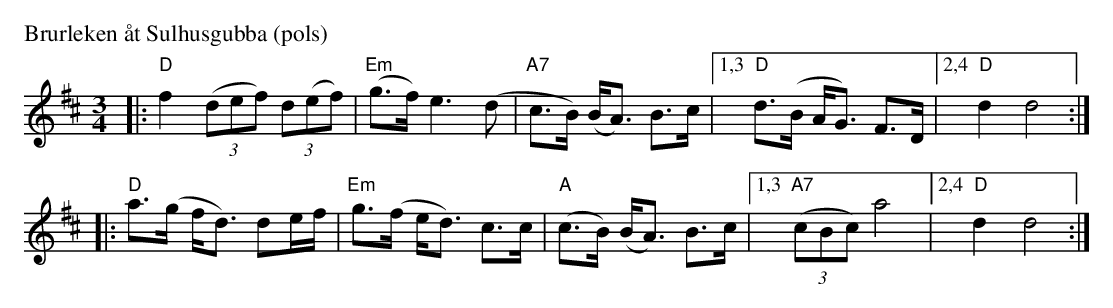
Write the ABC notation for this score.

X:1
P: Brurleken \aat Sulhusgubba (pols)
M:3/4
L:1/8
K:D
|: "D"f2 ((3def) (3d(ef) | "Em"(g>f) e3 (d | "A7"c>B) (B<A) B>c \
|1,3 "D"d>(B A<G) F>D |2,4 "D"d2 d4 :|
|: "D"a>(g f<d) de/f/ | "Em"g>(f e<d) c>c | "A"(c>B) (B<A) B>c \
|1,3 "A7"((3 cBc) a4 |2,4 "D"d2 d4 :|
